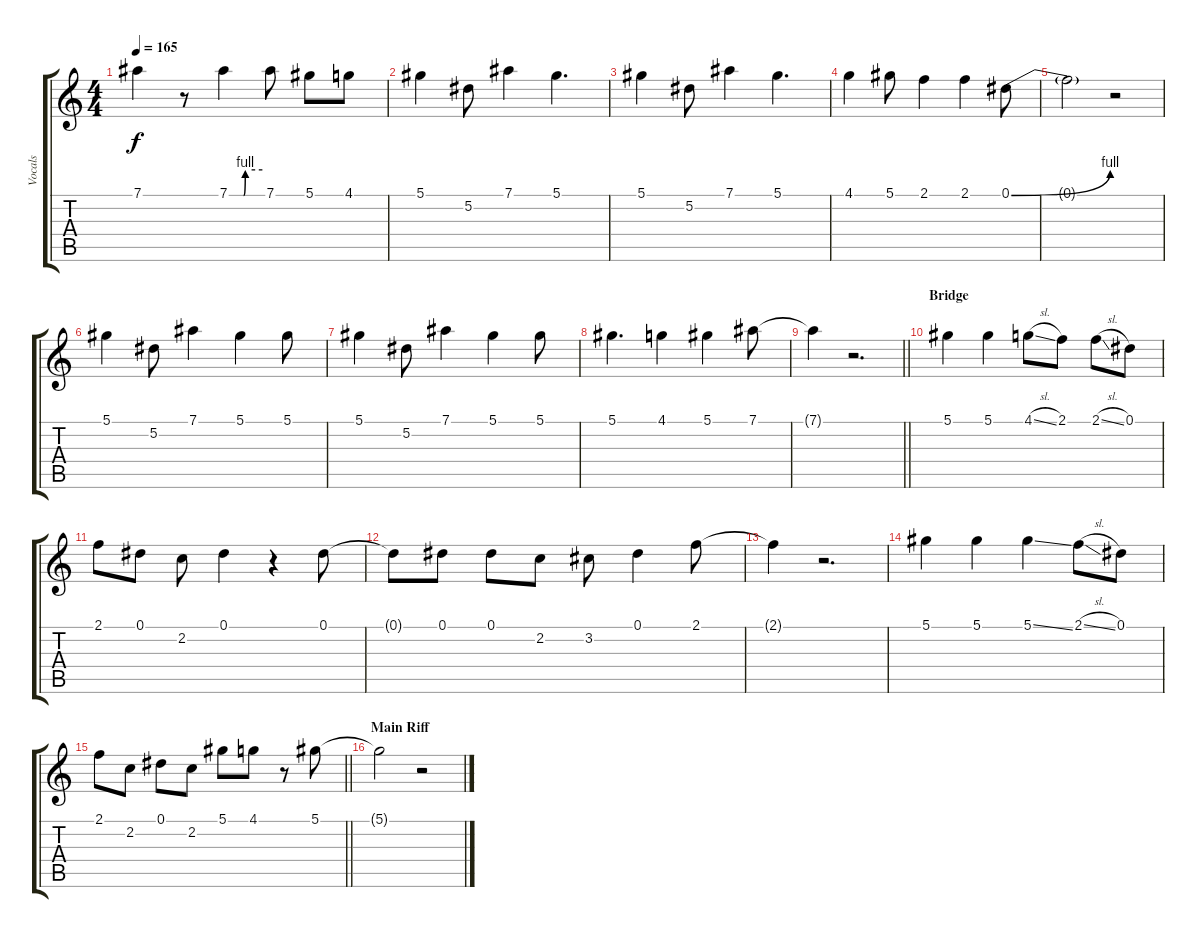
\track ("Vocals" "Vocals") {instrument electricguitarclean}
\staff {score tabs}
\tuning (Eb4 Bb3 Gb3 Db3 Ab2 Eb2) {hide}
\ts (4 4)
\tempo 165
\clef g2
\ks c
7.1{t}.4{dy f} r.8 7.1{be (custom 0 0 26 0 29 4 60 4)}.4 7.1.8 5.1.8 4.1.8 |
5.1.4 5.2.8 7.1.4 5.1.4{d} |
5.1.4 5.2.8 7.1.4 5.1.4{d} |
4.1.4 5.1.8 2.1.4 2.1.4 0.1{be (bend 0 0 60 4)}.8 |
0.1{t}.2 r.2 |
5.1.4 5.2.8 7.1.4 5.1.4 5.1.8 |
5.1.4 5.2.8 7.1.4 5.1.4 5.1.8 |
5.1.4{d} 4.1.4 5.1.4 7.1.8 |
\barLineRight lightlight
7.1{t}.4 r.2{d} |
\section ("" "Bridge")
5.1.4 5.1.4 4.1{sl}.8 2.1.8 2.1{sl}.8 0.1.8 |
2.1.8 0.1.8 2.2.8 0.1.4 r.4 0.1.8 |
0.1{t}.8 0.1.8 0.1.8 2.2.8 3.2.8 0.1.4 2.1.8 |
2.1{t}.4 r.2{d} |
5.1.4 5.1.4 5.1{ss}.4 2.1{sl}.8 0.1.8 |
\barLineRight lightlight
2.1.8 2.2.8 0.1.8 2.2.8 5.1.8 4.1.8 r.8 5.1.8 |
\section ("" "Main Riff")
5.1{t}.2 r.2
